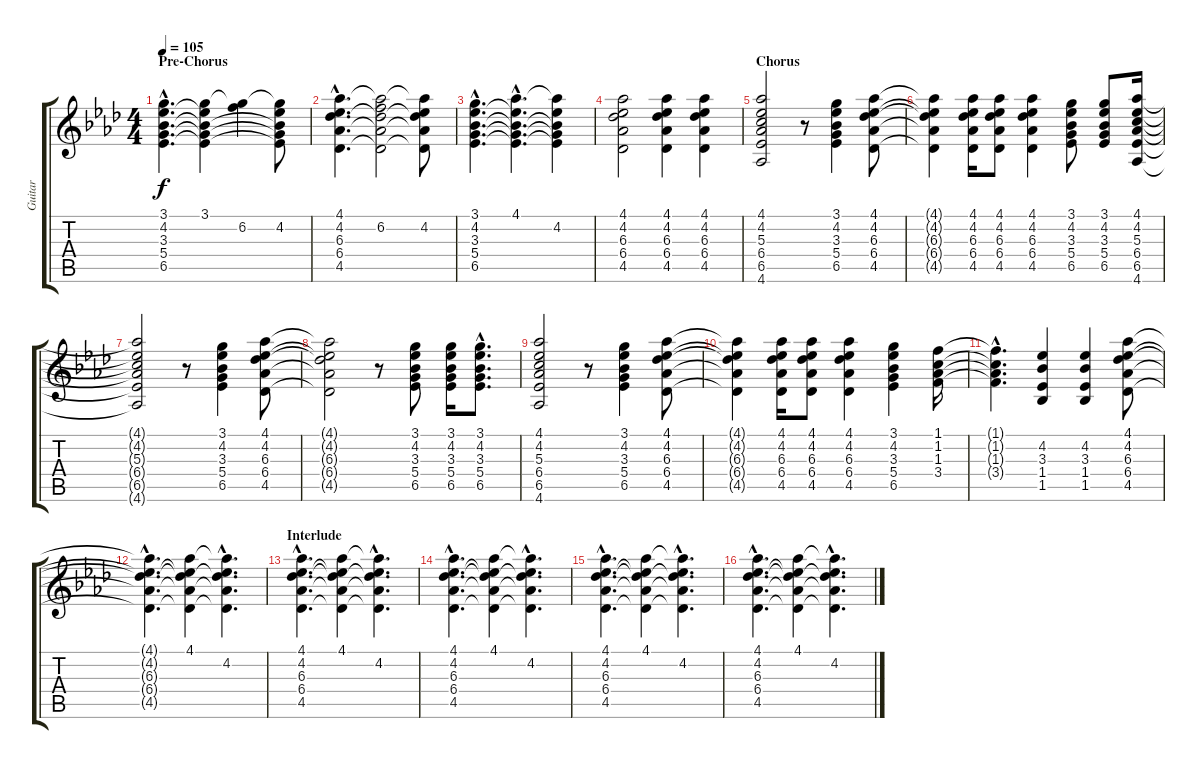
\track ("Guitar" "Guitar") {instrument acousticguitarsteel}
\staff {score tabs}
\tuning (E4 B3 G3 D3 A2 E2) {hide}
\ts (4 4)
\section ("" "Pre-Chorus")
\tempo 105
\clef g2
\ks ab
(3.1{hac} 4.2{hac} 3.3{hac} 5.4{hac} 6.5{hac}).4{d dy f} (3.1 4.2{t} 3.3{t} 5.4{t} 6.5{t}).4 (3.1{t} 6.2).4 (3.1{t} 4.2 3.3{t} 5.4{t} 6.5{t}).8 |
(4.1{hac} 4.2{hac} 6.3{hac} 6.4{hac} 4.5{hac}).4{d} (4.1{t} 6.2 6.3{t} 6.4{t} 4.5{t}).2 (4.1{t} 4.2 6.3{t} 6.4{t} 4.5{t}).8 |
(3.1{hac} 4.2{hac} 3.3{hac} 5.4{hac} 6.5{hac}).4{d} (4.1{hac} 4.2{hac t} 3.3{hac t} 5.4{hac t} 6.5{hac t}).4{d} (4.1{t} 4.2 3.3{t} 5.4{t} 6.5{t}).4 |
(4.1 4.2 6.3 6.4 4.5).2 (4.1 4.2 6.3 6.4 4.5).4 (4.1 4.2 6.3 6.4 4.5).4 |
\section ("" "Chorus")
(4.1 4.2 5.3 6.4 6.5 4.6).2 r.8 (3.1 4.2 3.3 5.4 6.5).4 (4.1 4.2 6.3 6.4 4.5).8 |
(4.1{t} 4.2{t} 6.3{t} 6.4{t} 4.5{t}).4 (4.1 4.2 6.3 6.4 4.5).16 (4.1 4.2 6.3 6.4 4.5).8 (4.1 4.2 6.3 6.4 4.5).4 (3.1 4.2 3.3 5.4 6.5).8 (3.1 4.2 3.3 5.4 6.5).8 (4.1 4.2 5.3 6.4 6.5 4.6).16 |
(4.1{t} 4.2{t} 5.3{t} 6.4{t} 6.5{t} 4.6{t}).2 r.8 (3.1 4.2 3.3 5.4 6.5).4 (4.1 4.2 6.3 6.4 4.5).8 |
(4.1{t} 4.2{t} 6.3{t} 6.4{t} 4.5{t}).2 r.8 (3.1 4.2 3.3 5.4 6.5).8 (3.1 4.2 3.3 5.4 6.5).16 (3.1{hac} 4.2{hac} 3.3{hac} 5.4{hac} 6.5{hac}).8{d} |
(4.1 4.2 5.3 6.4 6.5 4.6).2 r.8 (3.1 4.2 3.3 5.4 6.5).4 (4.1 4.2 6.3 6.4 4.5).8 |
(4.1{t} 4.2{t} 6.3{t} 6.4{t} 4.5{t}).4 (4.1 4.2 6.3 6.4 4.5).16 (4.1 4.2 6.3 6.4 4.5).8 (4.1 4.2 6.3 6.4 4.5).4 (3.1 4.2 3.3 5.4 6.5).4 (1.1 1.2 1.3 3.4).16 |
(1.1{hac t} 1.2{hac t} 1.3{hac t} 3.4{hac t}).4{d} (4.2 3.3 1.4 1.5).4 (4.2 3.3 1.4 1.5).4 (4.1 4.2 6.3 6.4 4.5).8 |
(4.1{hac t} 4.2{hac t} 6.3{hac t} 6.4{hac t} 4.5{hac t}).4{d} (4.1 4.2{t} 6.3{t} 6.4{t} 4.5{t}).4 (4.1{hac t} 4.2{hac} 6.3{hac t} 6.4{hac t} 4.5{hac t}).4{d} |
\section ("" "Interlude")
(4.1{hac} 4.2{hac} 6.3{hac} 6.4{hac} 4.5{hac}).4{d} (4.1 4.2{t} 6.3{t} 6.4{t} 4.5{t}).4 (4.1{hac t} 4.2{hac} 6.3{hac t} 6.4{hac t} 4.5{hac t}).4{d} |
(4.1{hac} 4.2{hac} 6.3{hac} 6.4{hac} 4.5{hac}).4{d} (4.1 4.2{t} 6.3{t} 6.4{t} 4.5{t}).4 (4.1{hac t} 4.2{hac} 6.3{hac t} 6.4{hac t} 4.5{hac t}).4{d} |
(4.1{hac} 4.2{hac} 6.3{hac} 6.4{hac} 4.5{hac}).4{d} (4.1 4.2{t} 6.3{t} 6.4{t} 4.5{t}).4 (4.1{hac t} 4.2{hac} 6.3{hac t} 6.4{hac t} 4.5{hac t}).4{d} |
(4.1{hac} 4.2{hac} 6.3{hac} 6.4{hac} 4.5{hac}).4{d} (4.1 4.2{t} 6.3{t} 6.4{t} 4.5{t}).4 (4.1{hac t} 4.2{hac} 6.3{hac t} 6.4{hac t} 4.5{hac t}).4{d}
